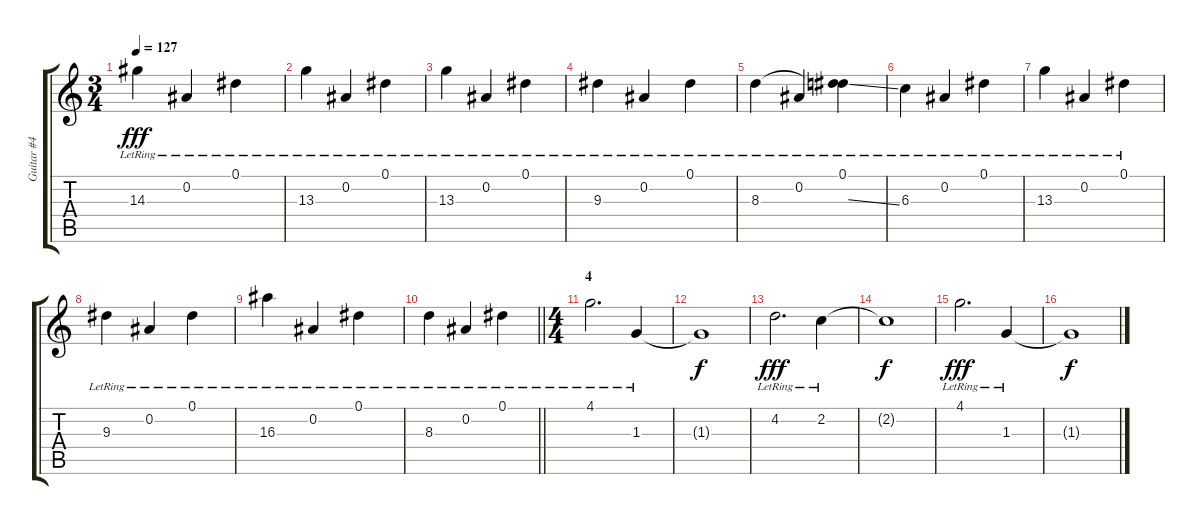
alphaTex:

\track ("Guitar #4" "Guitar #4") {instrument electricguitarclean}
\staff {score tabs}
\tuning (Eb4 Bb3 Gb3 Db3 Ab2 Db2) {hide}
\ts (3 4)
\tempo 127
\clef g2
\ks c
14.3{lr}.4{dy fff} 0.2{lr}.4 0.1{lr}.4 |
13.3{lr}.4 0.2{lr}.4 0.1{lr}.4 |
13.3{lr}.4 0.2{lr}.4 0.1{lr}.4 |
9.3{lr}.4 0.2{lr}.4 0.1{lr}.4 |
8.3{lr}.4 0.2{lr}.4 (0.1{lr} 8.3{ss t}).4 |
6.3{lr}.4 0.2{lr}.4 0.1{lr}.4 |
13.3{lr}.4 0.2{lr}.4 0.1{lr}.4 |
9.3{lr}.4 0.2{lr}.4 0.1{lr}.4 |
16.3{lr}.4 0.2{lr}.4 0.1{lr}.4 |
\barLineRight lightlight
8.3{lr}.4 0.2{lr}.4 0.1{lr}.4 |
\ts (4 4)
\section ("" "4")
4.1{lr}.2{d} 1.3{lr}.4 |
1.3{t}.1{dy f} |
4.2{lr}.2{d dy fff} 2.2{lr}.4 |
2.2{t}.1{dy f} |
4.1{lr}.2{d dy fff} 1.3{lr}.4 |
1.3{t}.1{dy f}
